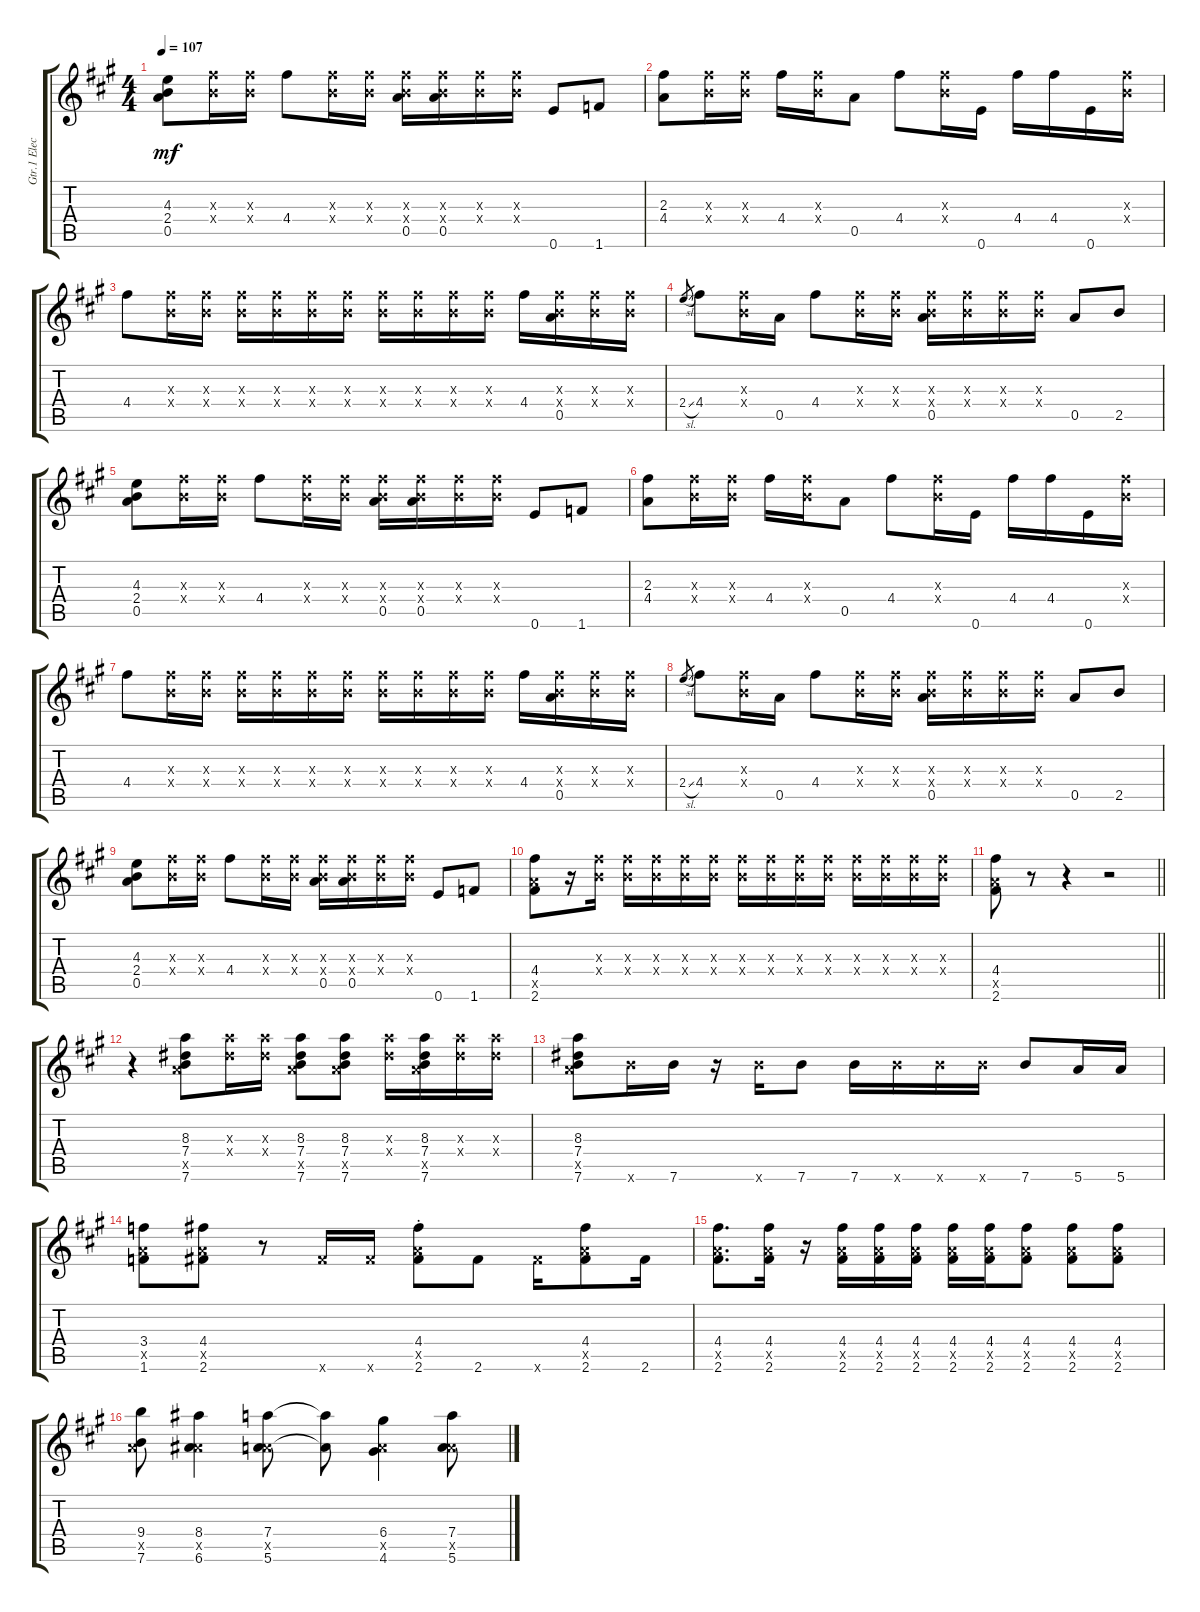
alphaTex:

\track ("Gtr.1 Electric Gtr. (Clean)" "Gtr.1 Elec") {instrument electricguitarclean}
\staff {score tabs}
\tuning (E4 B3 G3 D4 A3 E3) {hide}
\ts (4 4)
\tempo 107
\clef g2
\ks a
(4.3 2.4 0.5).8{dy mf} (4.3{x} 4.4{x}).16 (4.3{x} 4.4{x}).16 4.4.8 (4.3{x} 4.4{x}).16 (4.3{x} 4.4{x}).16 (4.3{x} 4.4{x} 0.5).16 (4.3{x} 4.4{x} 0.5).16 (4.3{x} 4.4{x}).16 (4.3{x} 4.4{x}).16 0.6.8 1.6.8 |
(2.3 4.4).8 (4.3{x} 4.4{x}).16 (4.3{x} 4.4{x}).16 4.4.16 (4.3{x} 4.4{x}).16 0.5.8 4.4.8 (4.3{x} 4.4{x}).16 0.6.16 4.4.16 4.4.16 0.6.16 (4.3{x} 4.4{x}).16 |
4.4.8 (4.3{x} 4.4{x}).16 (4.3{x} 4.4{x}).16 (4.3{x} 4.4{x}).16 (4.3{x} 4.4{x}).16 (4.3{x} 4.4{x}).16 (4.3{x} 4.4{x}).16 (4.3{x} 4.4{x}).16 (4.3{x} 4.4{x}).16 (4.3{x} 4.4{x}).16 (4.3{x} 4.4{x}).16 4.4.16 (4.3{x} 4.4{x} 0.5).16 (4.3{x} 4.4{x}).16 (4.3{x} 4.4{x}).16 |
2.4{sl}.8{gr} 4.4.8 (4.3{x} 4.4{x}).16 0.5.16 4.4.8 (4.3{x} 4.4{x}).16 (4.3{x} 4.4{x}).16 (4.3{x} 4.4{x} 0.5).16 (4.3{x} 4.4{x}).16 (4.3{x} 4.4{x}).16 (4.3{x} 4.4{x}).16 0.5.8 2.5.8 |
(4.3 2.4 0.5).8 (4.3{x} 4.4{x}).16 (4.3{x} 4.4{x}).16 4.4.8 (4.3{x} 4.4{x}).16 (4.3{x} 4.4{x}).16 (4.3{x} 4.4{x} 0.5).16 (4.3{x} 4.4{x} 0.5).16 (4.3{x} 4.4{x}).16 (4.3{x} 4.4{x}).16 0.6.8 1.6.8 |
(2.3 4.4).8 (4.3{x} 4.4{x}).16 (4.3{x} 4.4{x}).16 4.4.16 (4.3{x} 4.4{x}).16 0.5.8 4.4.8 (4.3{x} 4.4{x}).16 0.6.16 4.4.16 4.4.16 0.6.16 (4.3{x} 4.4{x}).16 |
4.4.8 (4.3{x} 4.4{x}).16 (4.3{x} 4.4{x}).16 (4.3{x} 4.4{x}).16 (4.3{x} 4.4{x}).16 (4.3{x} 4.4{x}).16 (4.3{x} 4.4{x}).16 (4.3{x} 4.4{x}).16 (4.3{x} 4.4{x}).16 (4.3{x} 4.4{x}).16 (4.3{x} 4.4{x}).16 4.4.16 (4.3{x} 4.4{x} 0.5).16 (4.3{x} 4.4{x}).16 (4.3{x} 4.4{x}).16 |
2.4{sl}.8{gr} 4.4.8 (4.3{x} 4.4{x}).16 0.5.16 4.4.8 (4.3{x} 4.4{x}).16 (4.3{x} 4.4{x}).16 (4.3{x} 4.4{x} 0.5).16 (4.3{x} 4.4{x}).16 (4.3{x} 4.4{x}).16 (4.3{x} 4.4{x}).16 0.5.8 2.5.8 |
(4.3 2.4 0.5).8 (4.3{x} 4.4{x}).16 (4.3{x} 4.4{x}).16 4.4.8 (4.3{x} 4.4{x}).16 (4.3{x} 4.4{x}).16 (4.3{x} 4.4{x} 0.5).16 (4.3{x} 4.4{x} 0.5).16 (4.3{x} 4.4{x}).16 (4.3{x} 4.4{x}).16 0.6.8 1.6.8 |
(4.4 0.5{x} 2.6).8 r.16 (4.3{x} 4.4{x}).16 (4.3{x} 4.4{x}).16 (4.3{x} 4.4{x}).16 (4.3{x} 4.4{x}).16 (4.3{x} 4.4{x}).16 (4.3{x} 4.4{x}).16 (4.3{x} 4.4{x}).16 (4.3{x} 4.4{x}).16 (4.3{x} 4.4{x}).16 (4.3{x} 4.4{x}).16 (4.3{x} 4.4{x}).16 (4.3{x} 4.4{x}).16 (4.3{x} 4.4{x}).16 |
\barLineRight lightlight
(4.4 0.5{x} 2.6).8 r.8 r.4 r.2 |
r.4 (8.3 7.4 0.5{x} 7.6).8 (8.3{x} 7.4{x}).16 (8.3{x} 7.4{x}).16 (8.3 7.4 0.5{x} 7.6).8 (8.3 7.4 0.5{x} 7.6).8 (8.3{x} 7.4{x}).16 (8.3 7.4 0.5{x} 7.6).16 (8.3{x} 7.4{x}).16 (8.3{x} 7.4{x}).16 |
(8.3 7.4 0.5{x} 7.6).8 7.6{x}.16 7.6.16 r.16 7.6{x}.16 7.6.8 7.6.16 7.6{x}.16 7.6{x}.16 7.6{x}.16 7.6.8 5.6.16 5.6.16 |
(3.4 0.5{x} 1.6).8 (4.4 0.5{x} 2.6).8 r.8 2.6{x}.16 2.6{x}.16 (4.4{st} 0.5{st x} 2.6{st}).8 2.6.8 2.6{x}.16 (4.4 0.5{x} 2.6).8 2.6.16 |
(4.4 0.5{x} 2.6).8{d} (4.4 0.5{x} 2.6).16 r.16 (4.4 0.5{x} 2.6).16 (4.4 0.5{x} 2.6).16 (4.4 0.5{x} 2.6).16 (4.4 0.5{x} 2.6).16 (4.4 0.5{x} 2.6).16 (4.4 0.5{x} 2.6).8 (4.4 0.5{x} 2.6).8 (4.4 0.5{x} 2.6).8 |
(9.4 0.5{x} 7.6).8 (8.4 0.5{x} 6.6).4 (7.4 0.5{x} 5.6).8 (7.4{t} 5.6{t}).8 (6.4 0.5{x} 4.6).4 (7.4 0.5{x} 5.6).8
